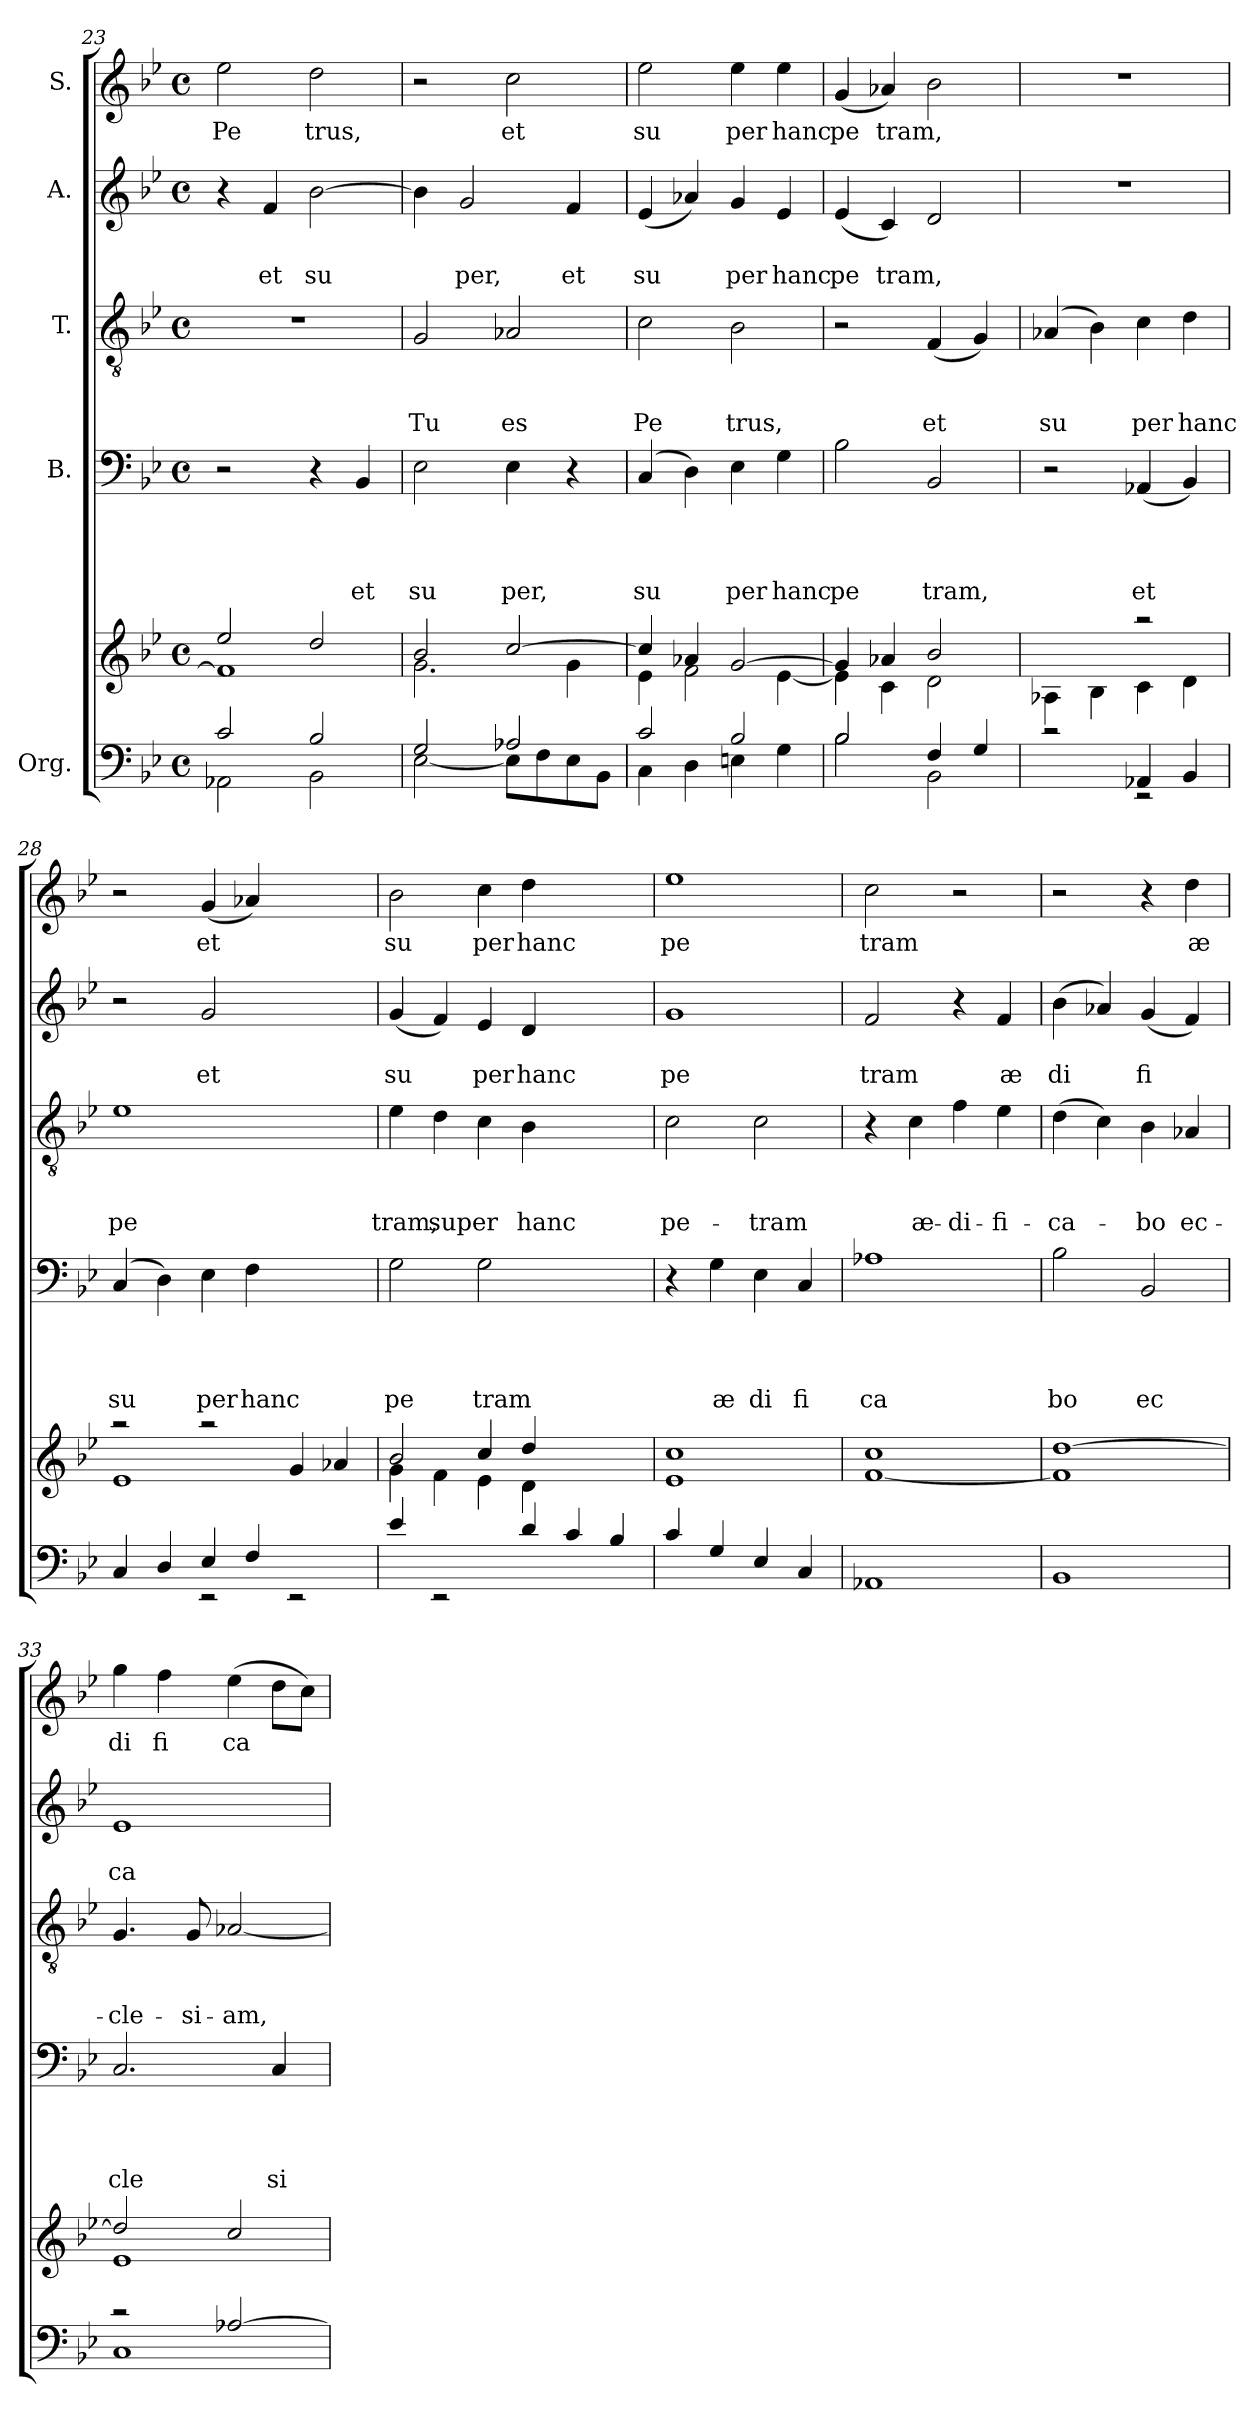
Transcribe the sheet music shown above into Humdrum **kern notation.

**kern	**kern	**kern	**text	**text	**text	**text	**kern	**text	**text	**text	**kern	**text	**text	**kern	**text
*part5	*part5	*part4	*part4	*part4	*part4	*part4	*part3	*part3	*part3	*part3	*part2	*part2	*part2	*part1	*part1
*staff6	*staff5	*staff4	*staff4	*staff4	*staff4	*staff4	*staff3	*staff3	*staff3	*staff3	*staff2	*staff2	*staff2	*staff1	*staff1
*I"Org.	*	*I"B.	*	*	*	*	*I"T.	*	*	*	*I"A.	*	*	*I"S.	*
*clefF4	*clefG2	*clefF4	*	*	*	*	*clefGv2	*	*	*	*clefG2	*	*	*clefG2	*
*k[b-e-]	*k[b-e-]	*k[b-e-]	*	*	*	*	*k[b-e-]	*	*	*	*k[b-e-]	*	*	*k[b-e-]	*
*B-:	*B-:	*B-:	*	*	*	*	*B-:	*	*	*	*B-:	*	*	*B-:	*
*M4/4	*M4/4	*M4/4	*	*	*	*	*M4/4	*	*	*	*M4/4	*	*	*M4/4	*
*met(c)	*met(c)	*met(c)	*	*	*	*	*met(c)	*	*	*	*met(c)	*	*	*met(c)	*
=23	=23	=23	=23	=23	=23	=23	=23	=23	=23	=23	=23	=23	=23	=23	=23
*^	*^	*	*	*	*	*	*	*	*	*	*	*	*	*	*
!	!	!	!	!	!	!	!	!	!	!	!	!	!	!	!	!	!LO:LY:b
2c/	2AA-X\	2ee-/	1f]	2r	.	.	.	.	1r	.	.	.	4r	.	.	2ee-\	Pe
!	!	!	!	!	!	!	!	!	!	!	!	!	!	!	!LO:LY:b	!	!
.	.	.	.	.	.	.	.	.	.	.	.	.	4f/	.	et	.	.
!	!	!	!	!	!	!	!	!	!	!	!	!	!	!	!LO:LY:b	!	!LO:LY:b
2B-/	2BB-\	2dd/	.	4r	.	.	.	.	.	.	.	.	[>2b-\	.	su	2dd\	trus,
!	!	!	!	!	!	!	!	!LO:LY:b	!	!	!	!	!	!	!	!	!
.	.	.	.	4BB-/	.	.	.	et	.	.	.	.	.	.	.	.	.
=24	=24	=24	=24	=24	=24	=24	=24	=24	=24	=24	=24	=24	=24	=24	=24	=24	=24
!	!	!	!	!	!	!	!	!LO:LY:b	!	!	!	!LO:LY:b	!	!	!	!	!
2G/	[<2E-\	2b-/	2.g\	2E-\	.	.	.	su	2G/	.	.	Tu	4b-\]	.	.	2r	.
!	!	!	!	!	!	!	!	!	!	!	!	!	!	!	!LO:LY:b	!	!
.	.	.	.	.	.	.	.	.	.	.	.	.	2g/	.	per,	.	.
!	!	!	!	!	!	!	!	!LO:LY:b	!	!	!	!LO:LY:b	!	!	!	!	!LO:LY:b
2A-X/	8E-\L]	[>2cc/	.	4E-\	.	.	.	per,	2A-X/	.	.	es	.	.	.	2cc\	et
.	8F\	.	.	.	.	.	.	.	.	.	.	.	.	.	.	.	.
!	!	!	!	!	!	!	!	!	!	!	!	!	!	!	!LO:LY:b	!	!
.	8E-\	.	4g\	4r	.	.	.	.	.	.	.	.	4f/	.	et	.	.
.	8BB-\J	.	.	.	.	.	.	.	.	.	.	.	.	.	.	.	.
=25	=25	=25	=25	=25	=25	=25	=25	=25	=25	=25	=25	=25	=25	=25	=25	=25	=25
!	!	!	!	!	!	!	!	!LO:LY:b	!	!	!	!LO:LY:b	!	!	!LO:LY:b	!	!LO:LY:b
2c/	4C\	4cc/]	4e-\	(4C/	.	.	.	su	2c\	.	.	Pe	(<4e-/	.	su	2ee-\	su
.	4D\	4a-X/	2f\	4D\)	.	.	.	.	.	.	.	.	4a-X/)	.	.	.	.
!	!	!	!	!	!	!	!	!LO:LY:b	!	!	!	!LO:LY:b	!	!	!LO:LY:b	!	!LO:LY:b
2B-/	4En\	[>2g/	.	4E-\	.	.	.	per	2B-\	.	.	trus,	4g/	.	per	4ee-\	per
!	!	!	!	!	!	!	!	!LO:LY:b	!	!	!	!	!	!	!LO:LY:b	!	!LO:LY:b
.	4G\	.	[<4e-\	4G\	.	.	.	hanc	.	.	.	.	4e-/	.	hanc	4ee-\	hanc
=26	=26	=26	=26	=26	=26	=26	=26	=26	=26	=26	=26	=26	=26	=26	=26	=26	=26
!	!	!	!	!	!	!	!	!LO:LY:b	!	!	!	!	!	!	!LO:LY:b	!	!LO:LY:b
2B-/	2B-\	4g/]	4e-\]	2B-\	.	.	.	pe	2r	.	.	.	(<4e-/	.	pe	(<4g/	pe
!	!	!	!	!	!	!	!	!	!	!	!	!	!	!	!LO:LY:b	!	!LO:LY:b
.	.	4a-X/	4c\	.	.	.	.	.	.	.	.	.	4c/)	.	tram,	4a-X/)	tram,
!	!	!	!	!	!	!	!	!LO:LY:b	!	!	!	!LO:LY:b	!	!	!	!	!
4F/	2BB-\	2b-/	2d\	2BB-/	.	.	.	tram,	(<4F/	.	.	et	2d/	.	.	2b-\	.
4G/	.	.	.	.	.	.	.	.	4G/)	.	.	.	.	.	.	.	.
=27	=27	=27	=27	=27	=27	=27	=27	=27	=27	=27	=27	=27	=27	=27	=27	=27	=27
!	!	!	!	!	!	!	!	!	!	!	!	!LO:LY:b	!	!	!	!	!
2rc	2ryy	2ryy	4A-X\	2r	.	.	.	.	(4A-X/	.	.	su	1r	.	.	1r	.
.	.	.	4B-\	.	.	.	.	.	4B-\)	.	.	.	.	.	.	.	.
!	!	!	!	!	!	!	!	!LO:LY:b	!	!	!	!LO:LY:b	!	!	!	!	!
4AA-X/	2rEE	2raa	4c\	(<4AA-X/	.	.	.	et	4c\	.	.	per	.	.	.	.	.
!	!	!	!	!	!	!	!	!	!	!	!	!LO:LY:b	!	!	!	!	!
4BB-/	.	.	4d\	4BB-/)	.	.	.	.	4d\	.	.	hanc	.	.	.	.	.
=28	=28	=28	=28	=28	=28	=28	=28	=28	=28	=28	=28	=28	=28	=28	=28	=28	=28
!	!	!	!	!	!	!	!	!LO:LY:b	!	!	!	!LO:LY:b	!	!	!	!	!
4C/	2ryy	2raa	1e-	(4C/	.	.	.	su	1e-	.	.	pe	2r	.	.	2r	.
4D/	.	.	.	4D\)	.	.	.	.	.	.	.	.	.	.	.	.	.
!	!	!	!	!	!	!	!	!LO:LY:b	!	!	!	!	!	!	!LO:LY:b	!	!LO:LY:b
4E-/	2rEE	2raa	.	4E-\	.	.	.	per	.	.	.	.	2g/	.	et	(<4g/	et
!	!	!	!	!	!	!	!	!LO:LY:b	!	!	!	!	!	!	!	!	!
4F/	.	.	.	4F\	.	.	.	hanc	.	.	.	.	.	.	.	4a-X/)	.
2ryy	2rEE	4g/	2ryy	2ryy	.	.	.	.	2ryy	.	.	.	2ryy	.	.	2ryy	.
.	.	4a-X/	.	.	.	.	.	.	.	.	.	.	.	.	.	.	.
*v	*v	*	*	*	*	*	*	*	*	*	*	*	*	*	*	*	*
!!LO:PB:g=z
=29	=29	=29	=29	=29	=29	=29	=29	=29	=29	=29	=29	=29	=29	=29	=29	=29
!	!	!	!	!	!	!	!LO:LY:b	!	!	!	!LO:LY:b	!	!	!LO:LY:b	!	!LO:LY:b
4e-/	2b-/	4g\	2G\	.	.	.	pe	4e-\	.	.	tram,	(<4g/	.	su	2b-\	su
!	!	!	!	!	!	!	!	!	!	!	!LO:LY:b	!	!	!	!	!
2rEE	.	4f\	.	.	.	.	.	4d\	.	.	super	4f/)	.	.	.	.
!	!	!	!	!	!	!	!LO:LY:b	!	!	!	!	!	!	!LO:LY:b	!	!LO:LY:b
.	4cc/	4e-\	2G\	.	.	.	tram	4c\	.	.	.	4e-/	.	per	4cc\	per
!	!	!	!	!	!	!	!	!	!	!	!LO:LY:b	!	!	!LO:LY:b	!	!LO:LY:b
4d/	4dd/	4d\	.	.	.	.	.	4B-\	.	.	hanc	4d/	.	hanc	4dd\	hanc
4c/	2ryy	2ryy	2ryy	.	.	.	.	2ryy	.	.	.	2ryy	.	.	2ryy	.
4B-/	.	.	.	.	.	.	.	.	.	.	.	.	.	.	.	.
*	*v	*v	*	*	*	*	*	*	*	*	*	*	*	*	*	*
=30	=30	=30	=30	=30	=30	=30	=30	=30	=30	=30	=30	=30	=30	=30	=30
!	!	!	!	!	!	!	!	!	!	!LO:LY:b	!	!	!LO:LY:b	!	!LO:LY:b
4c/	1e- 1cc	4r	.	.	.	.	2c\	.	.	pe-	1g	.	pe	1ee-	pe
!	!	!	!	!	!	!LO:LY:b	!	!	!	!	!	!	!	!	!
4G/	.	4G\	.	.	.	æ	.	.	.	.	.	.	.	.	.
!	!	!	!	!	!	!LO:LY:b	!	!	!	!LO:LY:b	!	!	!	!	!
4E-/	.	4E-\	.	.	.	di	2c\	.	.	-tram	.	.	.	.	.
!	!	!	!	!	!	!LO:LY:b	!	!	!	!	!	!	!	!	!
4C/	.	4C/	.	.	.	fi	.	.	.	.	.	.	.	.	.
=31	=31	=31	=31	=31	=31	=31	=31	=31	=31	=31	=31	=31	=31	=31	=31
!	!	!	!	!	!	!LO:LY:b	!	!	!	!	!	!	!LO:LY:b	!	!LO:LY:b
1AA-X	[<1f 1cc	1A-X	.	.	.	ca	4r	.	.	.	2f/	.	tram	2cc\	tram
!	!	!	!	!	!	!	!	!	!	!LO:LY:b	!	!	!	!	!
.	.	.	.	.	.	.	4c\	.	.	æ-	.	.	.	.	.
!	!	!	!	!	!	!	!	!	!	!LO:LY:b	!	!	!	!	!
.	.	.	.	.	.	.	4f\	.	.	-di-	4r	.	.	2r	.
!	!	!	!	!	!	!	!	!	!	!LO:LY:b	!	!	!LO:LY:b	!	!
.	.	.	.	.	.	.	4e-\	.	.	-fi-	4f/	.	æ	.	.
=32	=32	=32	=32	=32	=32	=32	=32	=32	=32	=32	=32	=32	=32	=32	=32
!	!	!	!	!	!	!LO:LY:b	!	!	!	!LO:LY:b	!	!	!LO:LY:b	!	!
1BB-	1f] [>1dd	2B-\	.	.	.	bo	(>4d\	.	.	-ca-	(>4b-\	.	di	2r	.
.	.	.	.	.	.	.	4c\)	.	.	.	4a-X/)	.	.	.	.
!	!	!	!	!	!	!LO:LY:b	!	!	!	!LO:LY:b	!	!	!LO:LY:b	!	!
.	.	2BB-/	.	.	.	ec	4B-\	.	.	-bo	(<4g/	.	fi	4r	.
!	!	!	!	!	!	!	!	!	!	!LO:LY:b	!	!	!	!	!LO:LY:b
.	.	.	.	.	.	.	4A-X/	.	.	ec-	4f/)	.	.	4dd\	æ
=33	=33	=33	=33	=33	=33	=33	=33	=33	=33	=33	=33	=33	=33	=33	=33
*^	*^	*	*	*	*	*	*	*	*	*	*	*	*	*	*
!	!	!	!	!	!	!	!	!LO:LY:b	!	!	!	!LO:LY:b	!	!	!LO:LY:b	!	!LO:LY:b
2rc	1C	2dd/]	1e-	2.C/	.	.	.	cle	4.G/	.	.	-cle-	1e-	.	ca	4gg\	di
!	!	!	!	!	!	!	!	!	!	!	!	!	!	!	!	!	!LO:LY:b
.	.	.	.	.	.	.	.	.	.	.	.	.	.	.	.	4ff\	fi
!	!	!	!	!	!	!	!	!	!	!	!	!LO:LY:b	!	!	!	!	!
.	.	.	.	.	.	.	.	.	8G/	.	.	-si-	.	.	.	.	.
!	!	!	!	!	!	!	!	!	!	!	!	!LO:LY:b	!	!	!	!	!LO:LY:b
[>2A-X/	.	2cc/	.	.	.	.	.	.	[<2A-X/	.	.	-am,	.	.	.	(>4ee-\	ca
!	!	!	!	!	!	!	!	!LO:LY:b	!	!	!	!	!	!	!	!	!
.	.	.	.	4C/	.	.	.	si	.	.	.	.	.	.	.	8dd\L	.
.	.	.	.	.	.	.	.	.	.	.	.	.	.	.	.	8cc\J)	.
*v	*v	*	*	*	*	*	*	*	*	*	*	*	*	*	*	*	*
*	*v	*v	*	*	*	*	*	*	*	*	*	*	*	*	*	*
=	=	=	=	=	=	=	=	=	=	=	=	=	=	=	=
*-	*-	*-	*-	*-	*-	*-	*-	*-	*-	*-	*-	*-	*-	*-	*-
